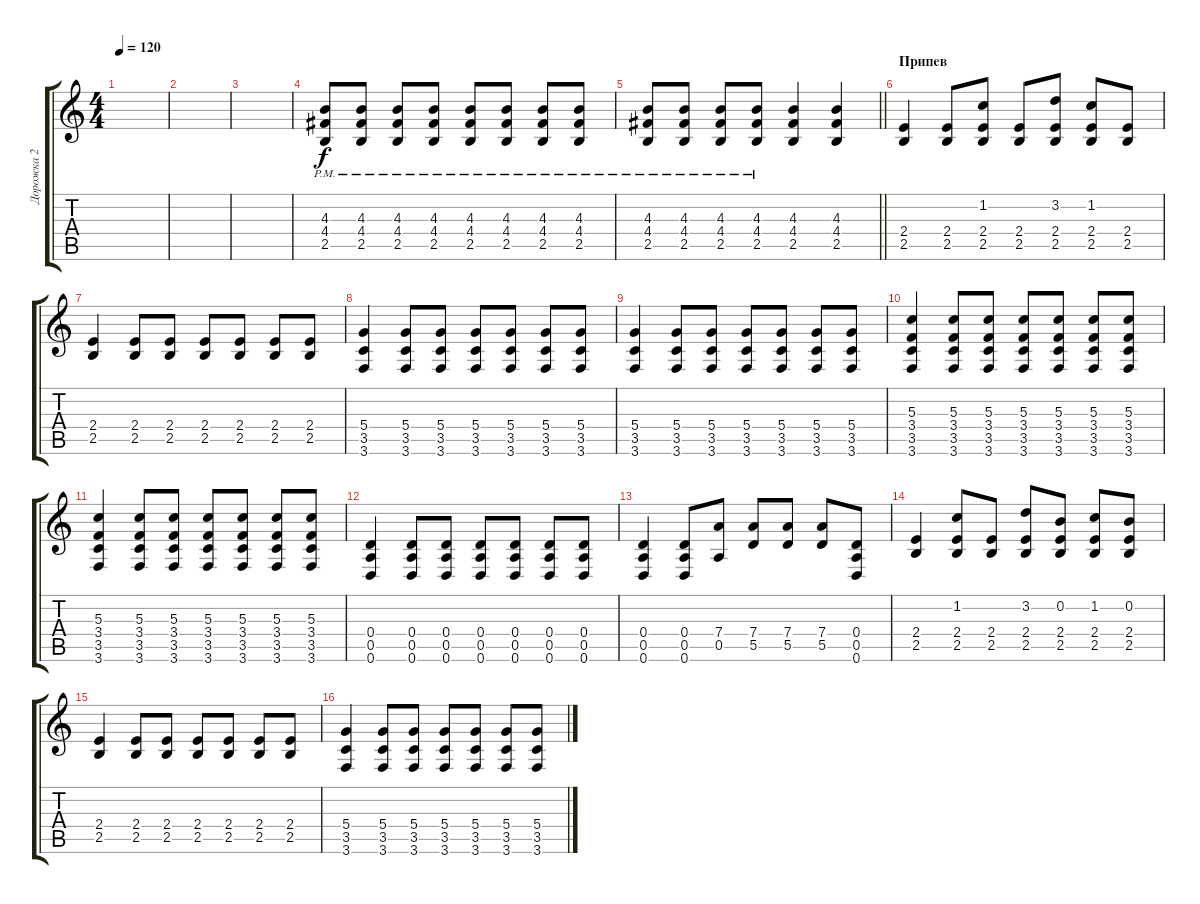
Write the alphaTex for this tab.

\track ("Дорожка 2" "Дорожка 2") {instrument distortionguitar}
\staff {score tabs}
\tuning (E4 B3 G3 D3 A2 D2) {hide}
\ts (4 4)
\tempo 120
\clef g2
\ks c
|
|
|
(4.3{pm} 4.4{pm} 2.5{pm}).8 (4.3{pm} 4.4{pm} 2.5{pm}).8 (4.3{pm} 4.4{pm} 2.5{pm}).8 (4.3{pm} 4.4{pm} 2.5{pm}).8 (4.3{pm} 4.4{pm} 2.5{pm}).8 (4.3{pm} 4.4{pm} 2.5{pm}).8 (4.3{pm} 4.4{pm} 2.5{pm}).8 (4.3{pm} 4.4{pm} 2.5{pm}).8 |
\barLineRight lightlight
(4.3{pm} 4.4{pm} 2.5{pm}).8 (4.3{pm} 4.4{pm} 2.5{pm}).8 (4.3{pm} 4.4{pm} 2.5{pm}).8 (4.3{pm} 4.4{pm} 2.5{pm}).8 (4.3 4.4 2.5).4 (4.3 4.4 2.5).4 |
\section ("" "Припев")
(2.4 2.5).4 (2.4 2.5).8 (1.2 2.4 2.5).8 (2.4 2.5).8 (3.2 2.4 2.5).8 (1.2 2.4 2.5).8 (2.4 2.5).8 |
(2.4 2.5).4 (2.4 2.5).8 (2.4 2.5).8 (2.4 2.5).8 (2.4 2.5).8 (2.4 2.5).8 (2.4 2.5).8 |
(5.4 3.5 3.6).4 (5.4 3.5 3.6).8 (5.4 3.5 3.6).8 (5.4 3.5 3.6).8 (5.4 3.5 3.6).8 (5.4 3.5 3.6).8 (5.4 3.5 3.6).8 |
(5.4 3.5 3.6).4 (5.4 3.5 3.6).8 (5.4 3.5 3.6).8 (5.4 3.5 3.6).8 (5.4 3.5 3.6).8 (5.4 3.5 3.6).8 (5.4 3.5 3.6).8 |
(5.3 3.4 3.5 3.6).4 (5.3 3.4 3.5 3.6).8 (5.3 3.4 3.5 3.6).8 (5.3 3.4 3.5 3.6).8 (5.3 3.4 3.5 3.6).8 (5.3 3.4 3.5 3.6).8 (5.3 3.4 3.5 3.6).8 |
(5.3 3.4 3.5 3.6).4 (5.3 3.4 3.5 3.6).8 (5.3 3.4 3.5 3.6).8 (5.3 3.4 3.5 3.6).8 (5.3 3.4 3.5 3.6).8 (5.3 3.4 3.5 3.6).8 (5.3 3.4 3.5 3.6).8 |
(0.4 0.5 0.6).4 (0.4 0.5 0.6).8 (0.4 0.5 0.6).8 (0.4 0.5 0.6).8 (0.4 0.5 0.6).8 (0.4 0.5 0.6).8 (0.4 0.5 0.6).8 |
(0.4 0.5 0.6).4 (0.4 0.5 0.6).8 (7.4 0.5).8 (7.4 5.5).8 (7.4 5.5).8 (7.4 5.5).8 (0.4 0.5 0.6).8 |
(2.4 2.5).4 (1.2 2.4 2.5).8 (2.4 2.5).8 (3.2 2.4 2.5).8 (0.2 2.4 2.5).8 (1.2 2.4 2.5).8 (0.2 2.4 2.5).8 |
(2.4 2.5).4 (2.4 2.5).8 (2.4 2.5).8 (2.4 2.5).8 (2.4 2.5).8 (2.4 2.5).8 (2.4 2.5).8 |
(5.4 3.5 3.6).4 (5.4 3.5 3.6).8 (5.4 3.5 3.6).8 (5.4 3.5 3.6).8 (5.4 3.5 3.6).8 (5.4 3.5 3.6).8 (5.4 3.5 3.6).8
